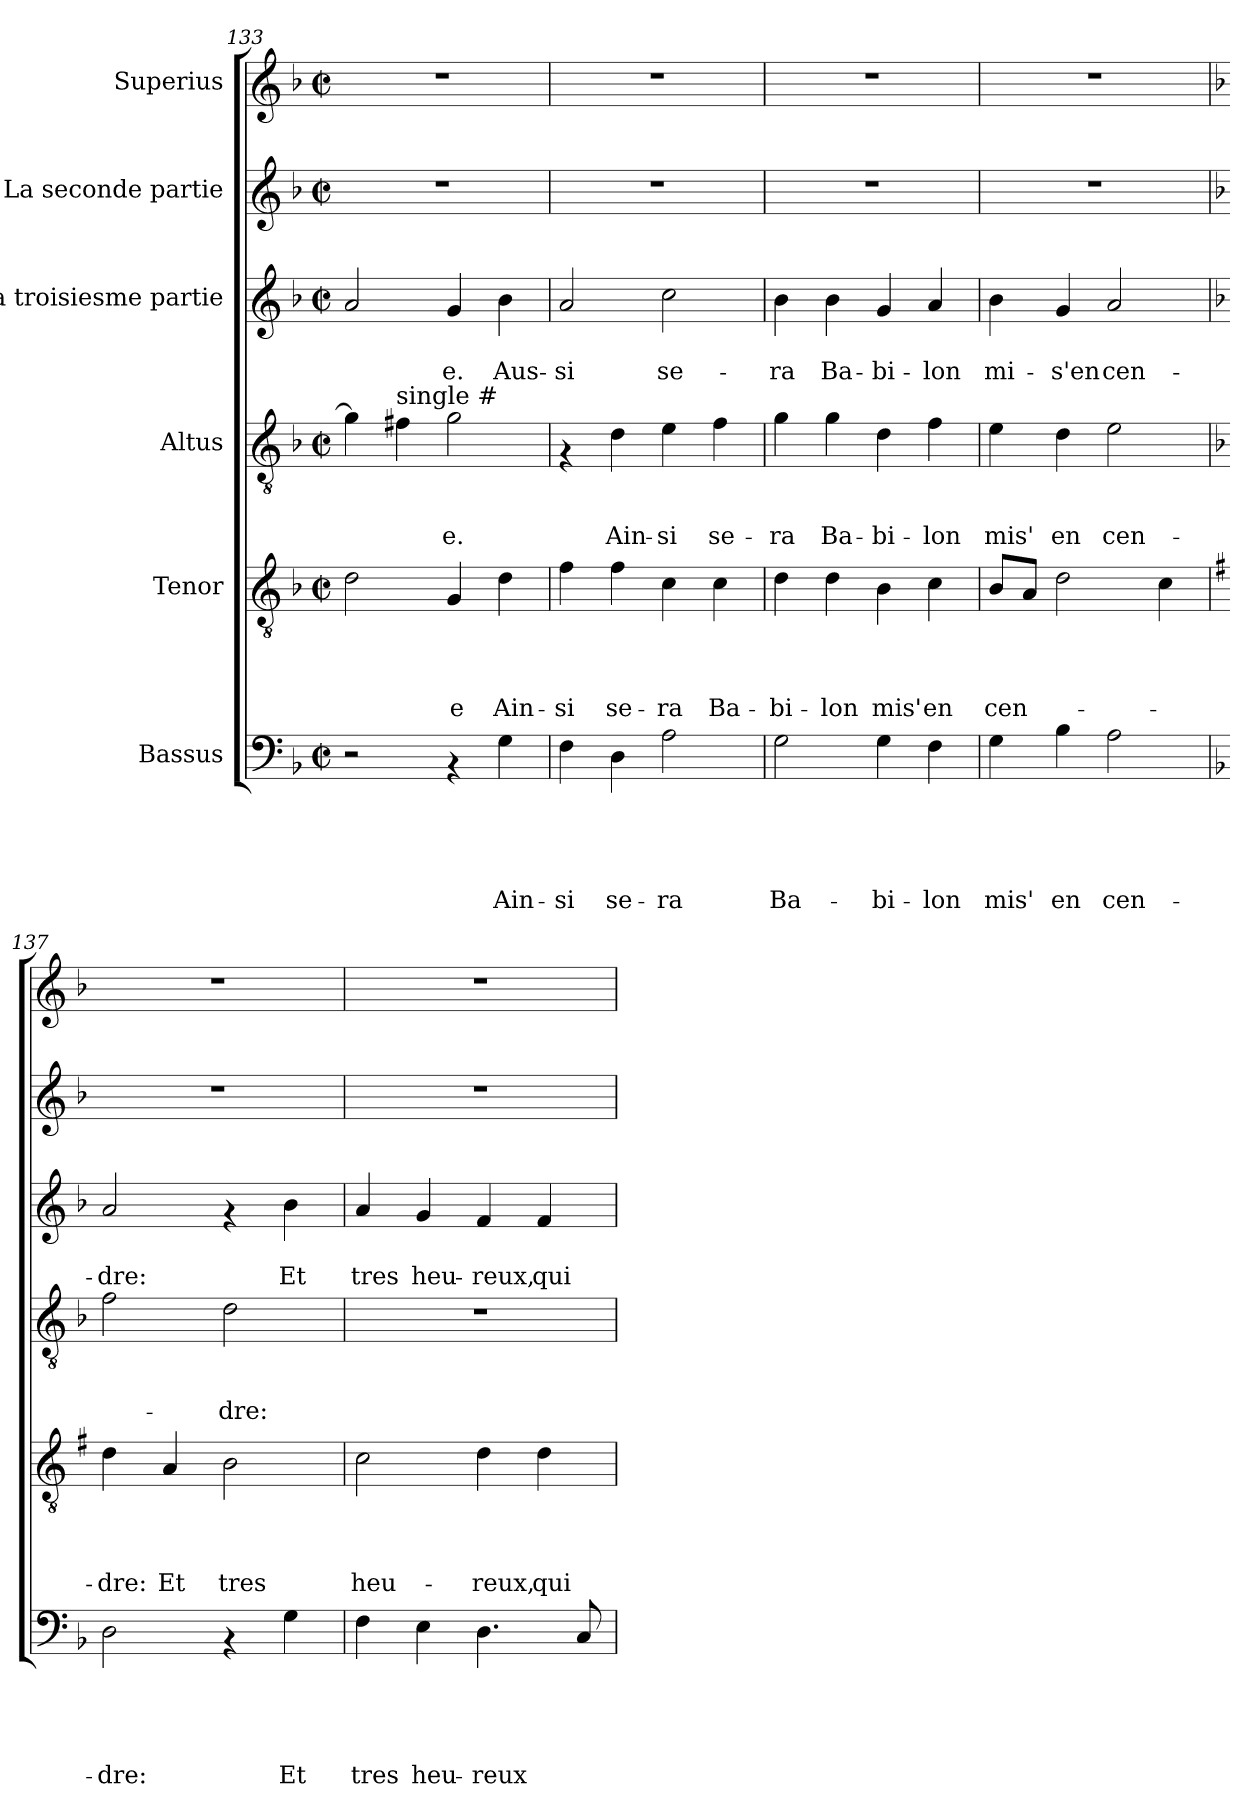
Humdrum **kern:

**kern	**text	**text	**text	**text	**text	**kern	**text	**text	**text	**text	**kern	**text	**text	**text	**kern	**text	**text	**kern	**kern
*part6	*part6	*part6	*part6	*part6	*part6	*part5	*part5	*part5	*part5	*part5	*part4	*part4	*part4	*part4	*part3	*part3	*part3	*part2	*part1
*staff6	*staff6	*staff6	*staff6	*staff6	*staff6	*staff5	*staff5	*staff5	*staff5	*staff5	*staff4	*staff4	*staff4	*staff4	*staff3	*staff3	*staff3	*staff2	*staff1
*I"Bassus	*	*	*	*	*	*I"Tenor	*	*	*	*	*I"Altus	*	*	*	*I"La troisiesme partie	*	*	*I"La seconde partie	*I"Superius
!!LO:LB:g=z
*clefF4	*	*	*	*	*	*clefGv2	*	*	*	*	*clefGv2	*	*	*	*clefG2	*	*	*clefG2	*clefG2
*k[b-]	*	*	*	*	*	*k[b-]	*	*	*	*	*k[b-]	*	*	*	*k[b-]	*	*	*k[b-]	*k[b-]
*F:	*	*	*	*	*	*F:	*	*	*	*	*F:	*	*	*	*F:	*	*	*F:	*F:
*M2/2	*	*	*	*	*	*M2/2	*	*	*	*	*M2/2	*	*	*	*M2/2	*	*	*M2/2	*M2/2
*met(c|)	*	*	*	*	*	*met(c|)	*	*	*	*	*met(c|)	*	*	*	*met(c|)	*	*	*met(c|)	*met(c|)
=133	=133	=133	=133	=133	=133	=133	=133	=133	=133	=133	=133	=133	=133	=133	=133	=133	=133	=133	=133
2r	.	.	.	.	.	2d\	.	.	.	.	4g\]	.	.	.	2a/	.	.	1r	1r
!	!	!	!	!	!	!	!	!	!	!	!LO:TX:a:t=single #	!	!	!	!	!	!	!	!
.	.	.	.	.	.	.	.	.	.	.	4f#\	.	.	.	.	.	.	.	.
!	!	!	!	!	!	!	!	!	!	!LO:LY:b	!	!	!	!LO:LY:b	!	!	!LO:LY:b	!	!
4rAA	.	.	.	.	.	4G/	.	.	.	e	2g\	.	.	-e.	4g/	.	-e.	.	.
!	!	!	!	!	!LO:LY:b	!	!	!	!	!LO:LY:b	!	!	!	!	!	!	!LO:LY:b	!	!
4G\	.	.	.	.	Ain-	4d\	.	.	.	Ain-	.	.	.	.	4b-\	.	Aus-	.	.
=134	=134	=134	=134	=134	=134	=134	=134	=134	=134	=134	=134	=134	=134	=134	=134	=134	=134	=134	=134
!	!	!	!	!	!LO:LY:b	!	!	!	!	!LO:LY:b	!	!	!	!	!	!	!LO:LY:b	!	!
4F\	.	.	.	.	-si	4f\	.	.	.	-si	4rF	.	.	.	2a/	.	-si	1r	1r
!	!	!	!	!	!LO:LY:b	!	!	!	!	!LO:LY:b	!	!	!	!LO:LY:b	!	!	!	!	!
4D\	.	.	.	.	se-	4f\	.	.	.	se-	4d\	.	.	Ain-	.	.	.	.	.
!	!	!	!	!	!LO:LY:b	!	!	!	!	!LO:LY:b	!	!	!	!LO:LY:b	!	!	!LO:LY:b	!	!
2A\	.	.	.	.	-ra	4c\	.	.	.	-ra	4e\	.	.	-si	2cc\	.	se-	.	.
!	!	!	!	!	!	!	!	!	!	!LO:LY:b	!	!	!	!LO:LY:b	!	!	!	!	!
.	.	.	.	.	.	4c\	.	.	.	Ba-	4f\	.	.	se-	.	.	.	.	.
=135	=135	=135	=135	=135	=135	=135	=135	=135	=135	=135	=135	=135	=135	=135	=135	=135	=135	=135	=135
!	!	!	!	!	!LO:LY:b	!	!	!	!	!LO:LY:b	!	!	!	!LO:LY:b	!	!	!LO:LY:b	!	!
2G\	.	.	.	.	Ba-	4d\	.	.	.	-bi-	4g\	.	.	-ra	4b-\	.	-ra	1r	1r
!	!	!	!	!	!	!	!	!	!	!LO:LY:b	!	!	!	!LO:LY:b	!	!	!LO:LY:b	!	!
.	.	.	.	.	.	4d\	.	.	.	-lon	4g\	.	.	Ba-	4b-\	.	Ba-	.	.
!	!	!	!	!	!LO:LY:b	!	!	!	!	!LO:LY:b	!	!	!	!LO:LY:b	!	!	!LO:LY:b	!	!
4G\	.	.	.	.	-bi-	4B-\	.	.	.	mis'	4d\	.	.	-bi-	4g/	.	-bi-	.	.
!	!	!	!	!	!LO:LY:b	!	!	!	!	!LO:LY:b	!	!	!	!LO:LY:b	!	!	!LO:LY:b	!	!
4F\	.	.	.	.	-lon	4c\	.	.	.	en	4f\	.	.	-lon	4a/	.	-lon	.	.
=136	=136	=136	=136	=136	=136	=136	=136	=136	=136	=136	=136	=136	=136	=136	=136	=136	=136	=136	=136
!	!	!	!	!	!LO:LY:b	!	!	!	!	!LO:LY:b	!	!	!	!LO:LY:b	!	!	!LO:LY:b	!	!
4G\	.	.	.	.	mis'	8B-/L	.	.	.	cen-	4e\	.	.	mis'	4b-\	.	mi-	1r	1r
.	.	.	.	.	.	8A/J	.	.	.	.	.	.	.	.	.	.	.	.	.
!	!	!	!	!	!LO:LY:b	!	!	!	!	!	!	!	!	!LO:LY:b	!	!	!LO:LY:b	!	!
4B-\	.	.	.	.	en	2d\	.	.	.	.	4d\	.	.	en	4g/	.	-s'en	.	.
!	!	!	!	!	!LO:LY:b	!	!	!	!	!	!	!	!	!LO:LY:b	!	!	!LO:LY:b	!	!
2A\	.	.	.	.	cen-	.	.	.	.	.	2e\	.	.	cen-	2a/	.	cen-	.	.
.	.	.	.	.	.	4c\	.	.	.	.	.	.	.	.	.	.	.	.	.
=137	=137	=137	=137	=137	=137	=137	=137	=137	=137	=137	=137	=137	=137	=137	=137	=137	=137	=137	=137
*	*	*	*	*	*	*k[f#]	*	*	*	*	*	*	*	*	*	*	*	*	*
*	*	*	*	*	*	*G:	*	*	*	*	*	*	*	*	*	*	*	*	*
!	!	!	!	!	!LO:LY:b	!	!	!	!	!LO:LY:b	!	!	!	!	!	!	!LO:LY:b	!	!
2D\	.	.	.	.	-dre:	4d\	.	.	.	-dre:	2f\	.	.	.	2a/	.	-dre:	1r	1r
!	!	!	!	!	!	!	!	!	!	!LO:LY:b	!	!	!	!	!	!	!	!	!
.	.	.	.	.	.	4A/	.	.	.	Et	.	.	.	.	.	.	.	.	.
!	!	!	!	!	!	!	!	!	!	!LO:LY:b	!	!	!	!LO:LY:b	!	!	!	!	!
4rAA	.	.	.	.	.	2B\	.	.	.	tres	2d\	.	.	-dre:	4rf	.	.	.	.
!	!	!	!	!	!LO:LY:b	!	!	!	!	!	!	!	!	!	!	!	!LO:LY:b	!	!
4G\	.	.	.	.	Et	.	.	.	.	.	.	.	.	.	4b-\	.	Et	.	.
=138	=138	=138	=138	=138	=138	=138	=138	=138	=138	=138	=138	=138	=138	=138	=138	=138	=138	=138	=138
!	!	!	!	!	!LO:LY:b	!	!	!	!	!LO:LY:b	!	!	!	!	!	!	!LO:LY:b	!	!
4F\	.	.	.	.	tres	2c\	.	.	.	heu-	1r	.	.	.	4a/	.	tres	1r	1r
!	!	!	!	!	!LO:LY:b	!	!	!	!	!	!	!	!	!	!	!	!LO:LY:b	!	!
4E\	.	.	.	.	heu-	.	.	.	.	.	.	.	.	.	4g/	.	heu-	.	.
!	!	!	!	!	!LO:LY:b	!	!	!	!	!LO:LY:b	!	!	!	!	!	!	!LO:LY:b	!	!
4.D\	.	.	.	.	-reux	4d\	.	.	.	-reux,	.	.	.	.	4f/	.	-reux,	.	.
!	!	!	!	!	!	!	!	!	!	!LO:LY:b	!	!	!	!	!	!	!LO:LY:b	!	!
.	.	.	.	.	.	4d\	.	.	.	qui	.	.	.	.	4f/	.	qui	.	.
8C/	.	.	.	.	.	.	.	.	.	.	.	.	.	.	.	.	.	.	.
=	=	=	=	=	=	=	=	=	=	=	=	=	=	=	=	=	=	=	=
*-	*-	*-	*-	*-	*-	*-	*-	*-	*-	*-	*-	*-	*-	*-	*-	*-	*-	*-	*-
